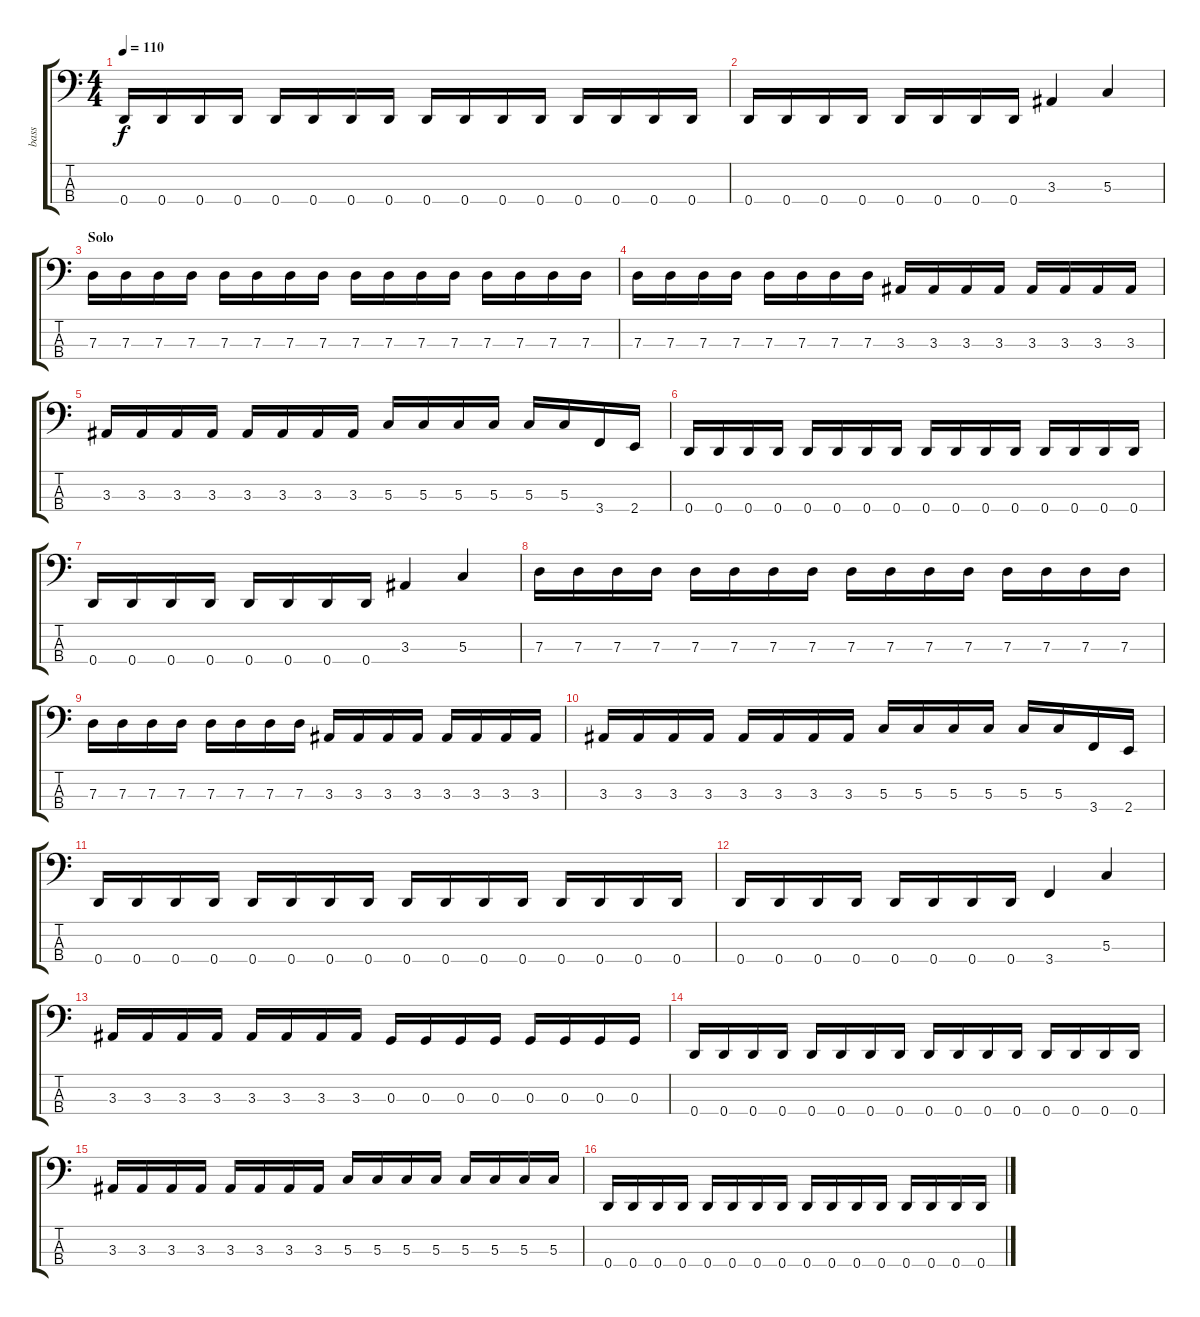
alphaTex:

\track ("bass" "bass") {instrument electricbasspick}
\staff {score tabs}
\tuning (F2 C2 G1 D1) {hide}
\ts (4 4)
\tempo 110
\clef f4
\ks c
0.4.16{dy f} 0.4.16 0.4.16 0.4.16 0.4.16 0.4.16 0.4.16 0.4.16 0.4.16 0.4.16 0.4.16 0.4.16 0.4.16 0.4.16 0.4.16 0.4.16 |
0.4.16 0.4.16 0.4.16 0.4.16 0.4.16 0.4.16 0.4.16 0.4.16 3.3.4 5.3.4 |
\section ("" "Solo")
7.3.16 7.3.16 7.3.16 7.3.16 7.3.16 7.3.16 7.3.16 7.3.16 7.3.16 7.3.16 7.3.16 7.3.16 7.3.16 7.3.16 7.3.16 7.3.16 |
7.3.16 7.3.16 7.3.16 7.3.16 7.3.16 7.3.16 7.3.16 7.3.16 3.3.16 3.3.16 3.3.16 3.3.16 3.3.16 3.3.16 3.3.16 3.3.16 |
3.3.16 3.3.16 3.3.16 3.3.16 3.3.16 3.3.16 3.3.16 3.3.16 5.3.16 5.3.16 5.3.16 5.3.16 5.3.16 5.3.16 3.4.16 2.4.16 |
0.4.16 0.4.16 0.4.16 0.4.16 0.4.16 0.4.16 0.4.16 0.4.16 0.4.16 0.4.16 0.4.16 0.4.16 0.4.16 0.4.16 0.4.16 0.4.16 |
0.4.16 0.4.16 0.4.16 0.4.16 0.4.16 0.4.16 0.4.16 0.4.16 3.3.4 5.3.4 |
7.3.16 7.3.16 7.3.16 7.3.16 7.3.16 7.3.16 7.3.16 7.3.16 7.3.16 7.3.16 7.3.16 7.3.16 7.3.16 7.3.16 7.3.16 7.3.16 |
7.3.16 7.3.16 7.3.16 7.3.16 7.3.16 7.3.16 7.3.16 7.3.16 3.3.16 3.3.16 3.3.16 3.3.16 3.3.16 3.3.16 3.3.16 3.3.16 |
3.3.16 3.3.16 3.3.16 3.3.16 3.3.16 3.3.16 3.3.16 3.3.16 5.3.16 5.3.16 5.3.16 5.3.16 5.3.16 5.3.16 3.4.16 2.4.16 |
0.4.16 0.4.16 0.4.16 0.4.16 0.4.16 0.4.16 0.4.16 0.4.16 0.4.16 0.4.16 0.4.16 0.4.16 0.4.16 0.4.16 0.4.16 0.4.16 |
0.4.16 0.4.16 0.4.16 0.4.16 0.4.16 0.4.16 0.4.16 0.4.16 3.4.4 5.3.4 |
3.3.16 3.3.16 3.3.16 3.3.16 3.3.16 3.3.16 3.3.16 3.3.16 0.3.16 0.3.16 0.3.16 0.3.16 0.3.16 0.3.16 0.3.16 0.3.16 |
0.4.16 0.4.16 0.4.16 0.4.16 0.4.16 0.4.16 0.4.16 0.4.16 0.4.16 0.4.16 0.4.16 0.4.16 0.4.16 0.4.16 0.4.16 0.4.16 |
3.3.16 3.3.16 3.3.16 3.3.16 3.3.16 3.3.16 3.3.16 3.3.16 5.3.16 5.3.16 5.3.16 5.3.16 5.3.16 5.3.16 5.3.16 5.3.16 |
0.4.16 0.4.16 0.4.16 0.4.16 0.4.16 0.4.16 0.4.16 0.4.16 0.4.16 0.4.16 0.4.16 0.4.16 0.4.16 0.4.16 0.4.16 0.4.16
